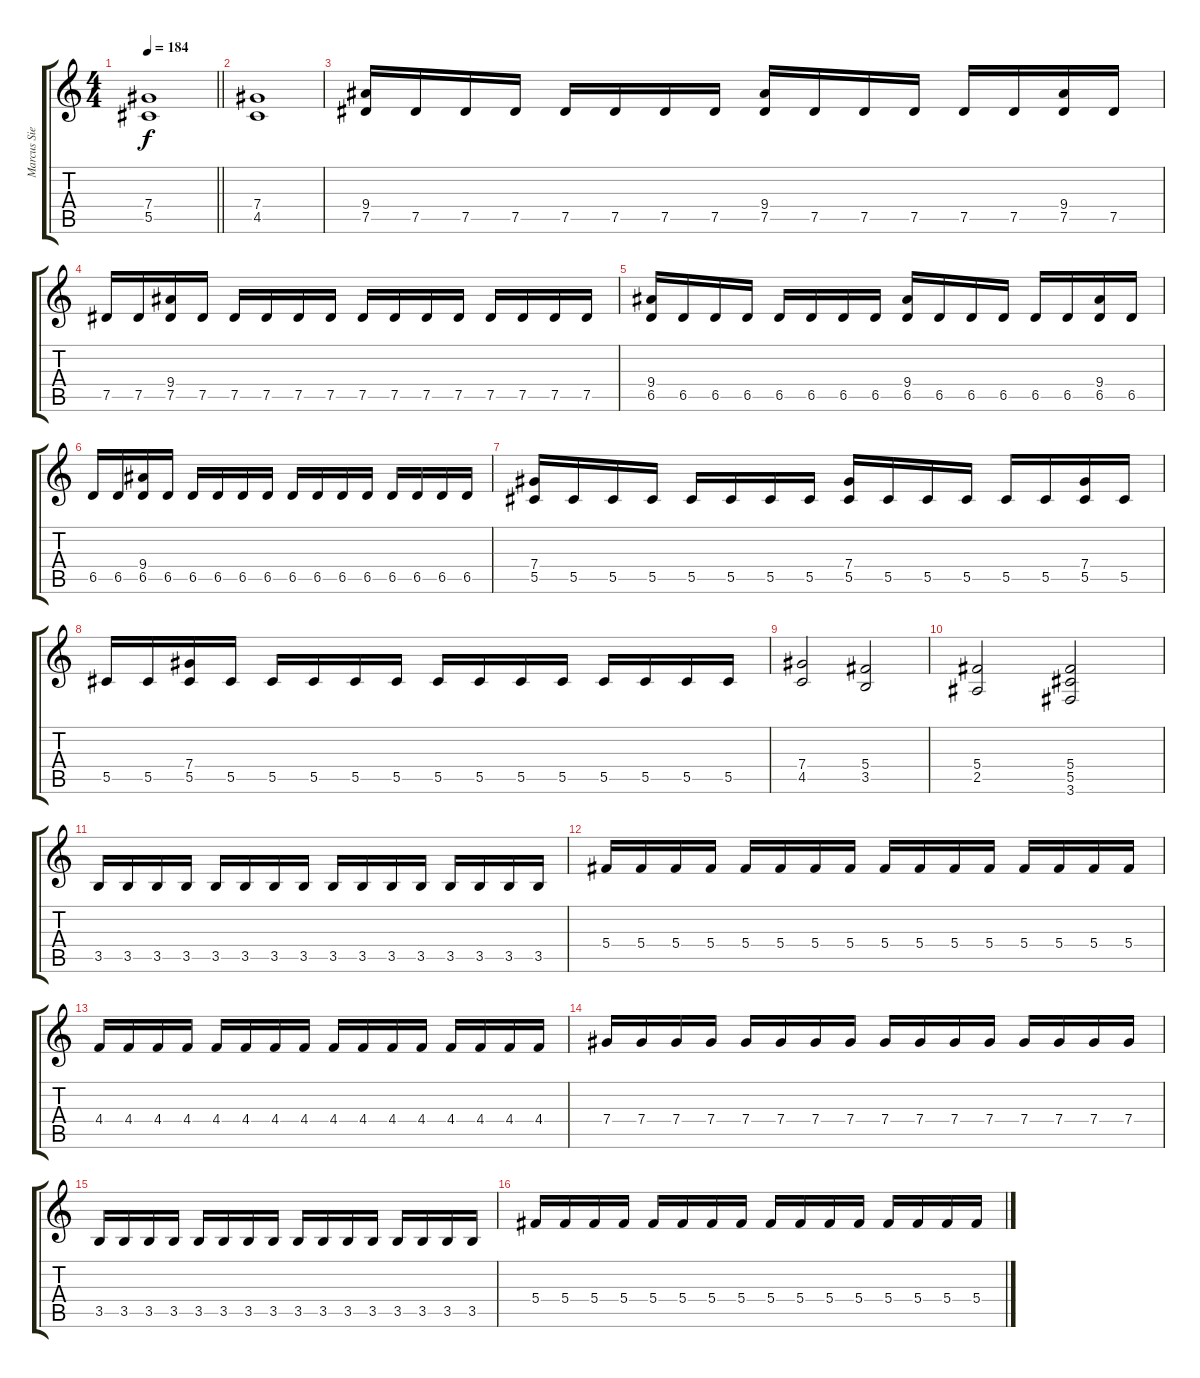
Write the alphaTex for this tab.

\track ("Marcus Siepen" "Marcus Sie") {instrument distortionguitar}
\staff {score tabs}
\tuning (Eb4 Bb3 Gb3 Db3 Ab2 Eb2) {hide}
\ts (4 4)
\tempo 184
\clef g2
\barLineRight lightlight
\ks c
(7.4 5.5).1{dy f} |
(7.4 4.5).1 |
(9.4 7.5).16 7.5.16 7.5.16 7.5.16 7.5.16 7.5.16 7.5.16 7.5.16 (9.4 7.5).16 7.5.16 7.5.16 7.5.16 7.5.16 7.5.16 (9.4 7.5).16 7.5.16 |
7.5.16 7.5.16 (9.4 7.5).16 7.5.16 7.5.16 7.5.16 7.5.16 7.5.16 7.5.16 7.5.16 7.5.16 7.5.16 7.5.16 7.5.16 7.5.16 7.5.16 |
(9.4 6.5).16 6.5.16 6.5.16 6.5.16 6.5.16 6.5.16 6.5.16 6.5.16 (9.4 6.5).16 6.5.16 6.5.16 6.5.16 6.5.16 6.5.16 (9.4 6.5).16 6.5.16 |
6.5.16 6.5.16 (9.4 6.5).16 6.5.16 6.5.16 6.5.16 6.5.16 6.5.16 6.5.16 6.5.16 6.5.16 6.5.16 6.5.16 6.5.16 6.5.16 6.5.16 |
(7.4 5.5).16 5.5.16 5.5.16 5.5.16 5.5.16 5.5.16 5.5.16 5.5.16 (7.4 5.5).16 5.5.16 5.5.16 5.5.16 5.5.16 5.5.16 (7.4 5.5).16 5.5.16 |
5.5.16 5.5.16 (7.4 5.5).16 5.5.16 5.5.16 5.5.16 5.5.16 5.5.16 5.5.16 5.5.16 5.5.16 5.5.16 5.5.16 5.5.16 5.5.16 5.5.16 |
(7.4 4.5).2 (5.4 3.5).2 |
(5.4 2.5).2 (5.4 5.5 3.6).2 |
3.5.16 3.5.16 3.5.16 3.5.16 3.5.16 3.5.16 3.5.16 3.5.16 3.5.16 3.5.16 3.5.16 3.5.16 3.5.16 3.5.16 3.5.16 3.5.16 |
5.4.16 5.4.16 5.4.16 5.4.16 5.4.16 5.4.16 5.4.16 5.4.16 5.4.16 5.4.16 5.4.16 5.4.16 5.4.16 5.4.16 5.4.16 5.4.16 |
4.4.16 4.4.16 4.4.16 4.4.16 4.4.16 4.4.16 4.4.16 4.4.16 4.4.16 4.4.16 4.4.16 4.4.16 4.4.16 4.4.16 4.4.16 4.4.16 |
7.4.16 7.4.16 7.4.16 7.4.16 7.4.16 7.4.16 7.4.16 7.4.16 7.4.16 7.4.16 7.4.16 7.4.16 7.4.16 7.4.16 7.4.16 7.4.16 |
3.5.16 3.5.16 3.5.16 3.5.16 3.5.16 3.5.16 3.5.16 3.5.16 3.5.16 3.5.16 3.5.16 3.5.16 3.5.16 3.5.16 3.5.16 3.5.16 |
5.4.16 5.4.16 5.4.16 5.4.16 5.4.16 5.4.16 5.4.16 5.4.16 5.4.16 5.4.16 5.4.16 5.4.16 5.4.16 5.4.16 5.4.16 5.4.16
